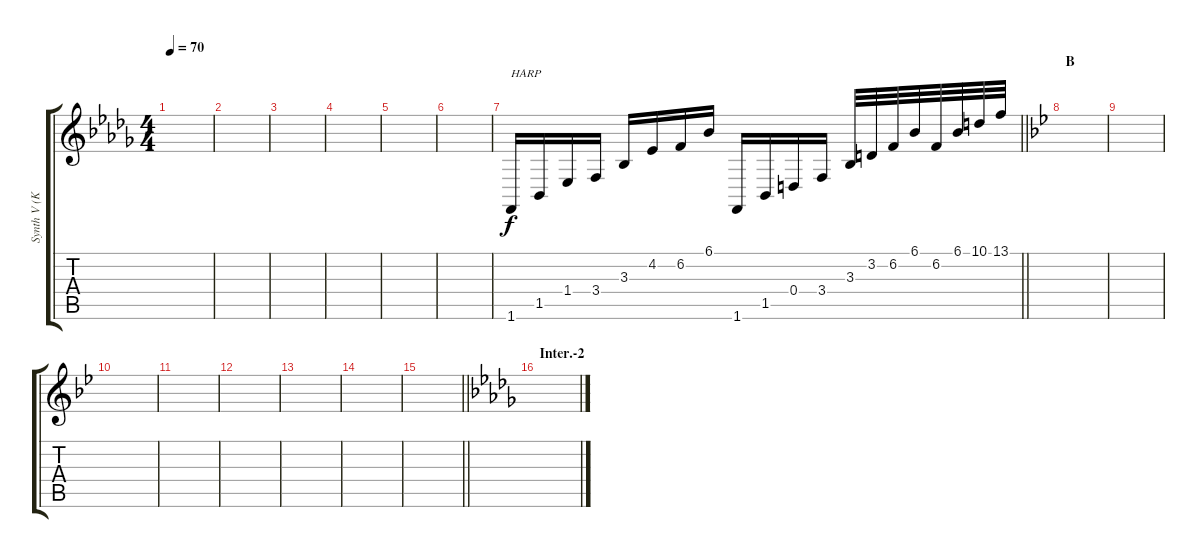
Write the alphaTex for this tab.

\track ("Synth V (Kotobuki Tsumugi)" "Synth V (K") {instrument lead6voice}
\staff {score tabs}
\tuning (E4 B3 G3 D3 A2 E2) {hide}
\ts (4 4)
\tempo 70
\clef g2
\ks db
|
|
|
|
|
|
\barLineRight lightlight
1.6.16{txt "HARP" instrument orchestralharp} 1.5.16 1.4.16 3.4.16 3.3.16 4.2.16 6.2.16 6.1.16 1.6.16 1.5.16 0.4.16 3.4.16 3.3.32 3.2.32 6.2.32 6.1.32 6.2.32 6.1.32 10.1.32 13.1.32 |
\section ("" "B")
\ks bb
|
|
|
|
|
|
|
\barLineRight lightlight
|
\section ("" "Inter.-2")
\ks db
